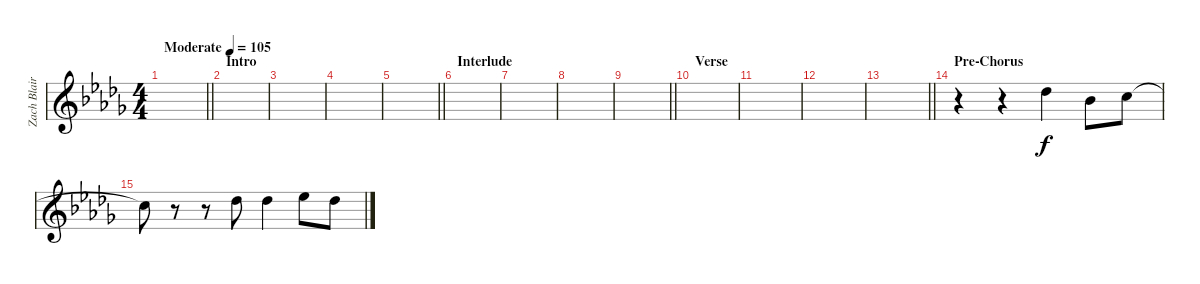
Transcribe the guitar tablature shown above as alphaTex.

\track ("Zach Blair - Vocals" "Zach Blair") {instrument distortionguitar}
\staff {score}
\tuning (E4 B3 G3 D3 A2 E2) {hide}
\ts (4 4)
\tempo (105 "Moderate")
\clef g2
\barLineRight lightlight
\ks db
|
\section ("" "Intro")
|
|
|
\barLineRight lightlight
|
\section ("" "Interlude")
|
|
|
\barLineRight lightlight
|
\section ("" "Verse")
|
|
|
\barLineRight lightlight
|
\section ("" "Pre-Chorus")
r.4 r.4 6.3.4 3.3.8 5.3.8 |
5.3{t}.8 r.8 r.8 6.3.8 6.3.4 8.3.8 6.3.8
